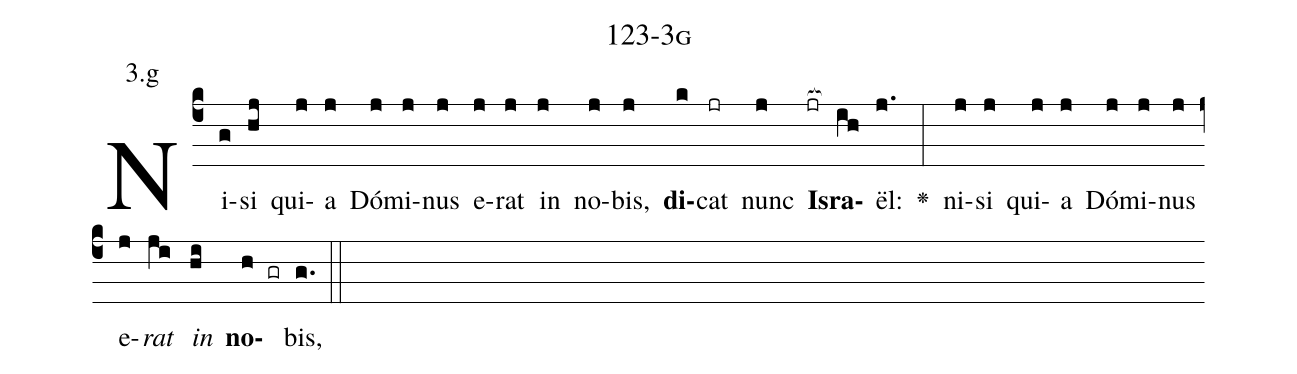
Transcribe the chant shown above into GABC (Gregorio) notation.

name: 123-3g;
annotation: 3.g;
%%
(c4)Ni(g)si(hj) qui(j)a(j) Dó(j)mi(j)nus(j) e(j)rat(j) in(j) no(j)bis,(j) <b>di</b>(k)cat(jr) nunc(j) <b>Is</b>(jr[ocb:1{])<b>ra</b>(ih[ocb:0}])ël:(j.) <v>\greheightstar</v>(:) ni(j)si(j) qui(j)a(j) Dó(j)mi(j)nus(j) e(j)<i>rat</i>(ji) <i>in</i>(hi) <b>no</b>(h gr)bis,(g.) (::)


%E(j) u(j) o(ji) u(hi) a(h) e.(g.) (::)
